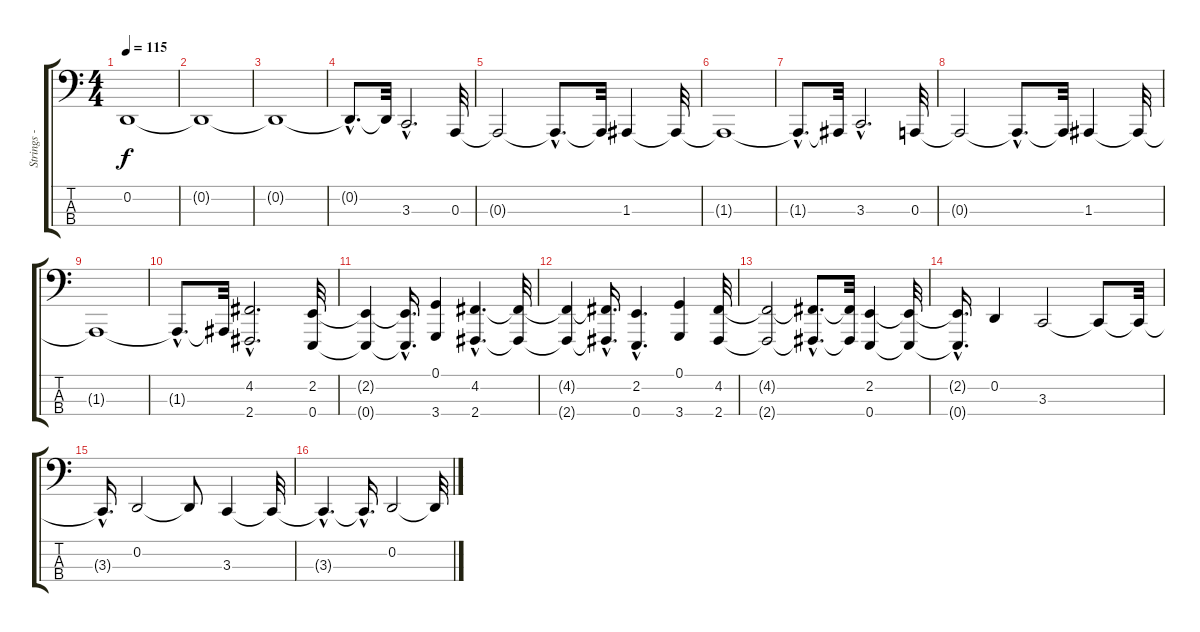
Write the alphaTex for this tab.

\track ("Strings - Sherinian" "Strings - ") {instrument stringensemble1}
\staff {score tabs}
\tuning (G2 D2 A1 E1) {hide}
\ts (4 4)
\tempo 115
\clef f4
\ks c
0.2{t}.1{dy f} |
0.2{t}.1 |
0.2{t}.1 |
0.2{hac t}.8{d} 0.2{t}.32 3.3{hac}.2{d} 0.3.32 |
0.3{t}.2 0.3{hac t}.8{d} 0.3{t}.32 1.3.4 1.3{t}.32 |
1.3{t}.1 |
1.3{hac t}.8{d} 1.3{t}.32 3.3{hac}.2{d} 0.3.32 |
0.3{t}.2 0.3{hac t}.8{d} 0.3{t}.32 1.3.4 1.3{t}.32 |
1.3{t}.1 |
1.3{hac t}.8{d} 1.3{t}.32 (4.2{hac} 2.4{hac}).2{d} (2.2 0.4).32 |
(2.2{t} 0.4{t}).4 (2.2{hac t} 0.4{hac t}).16{d} (0.1 3.4).4 (4.2{hac} 2.4{hac}).4{d} (4.2{t} 2.4{t}).32 |
(4.2{t} 2.4{t}).4 (4.2{hac t} 2.4{hac t}).16{d} (2.2{hac} 0.4{hac}).4{d} (0.1 3.4).4 (4.2 2.4).32 |
(4.2{t} 2.4{t}).2 (4.2{hac t} 2.4{hac t}).8{d} (4.2{t} 2.4{t}).32 (2.2 0.4).4 (2.2{t} 0.4{t}).32 |
(2.2{t} 0.4{hac t}).16{d} 0.2.4 3.3.2 3.3{t}.8 3.3{t}.32 |
3.3{hac t}.16{d} 0.2.2 0.2{t}.8 3.3.4 3.3{t}.32 |
3.3{hac t}.4{d} 3.3{hac t}.16{d} 0.2.2 0.2{t}.32
